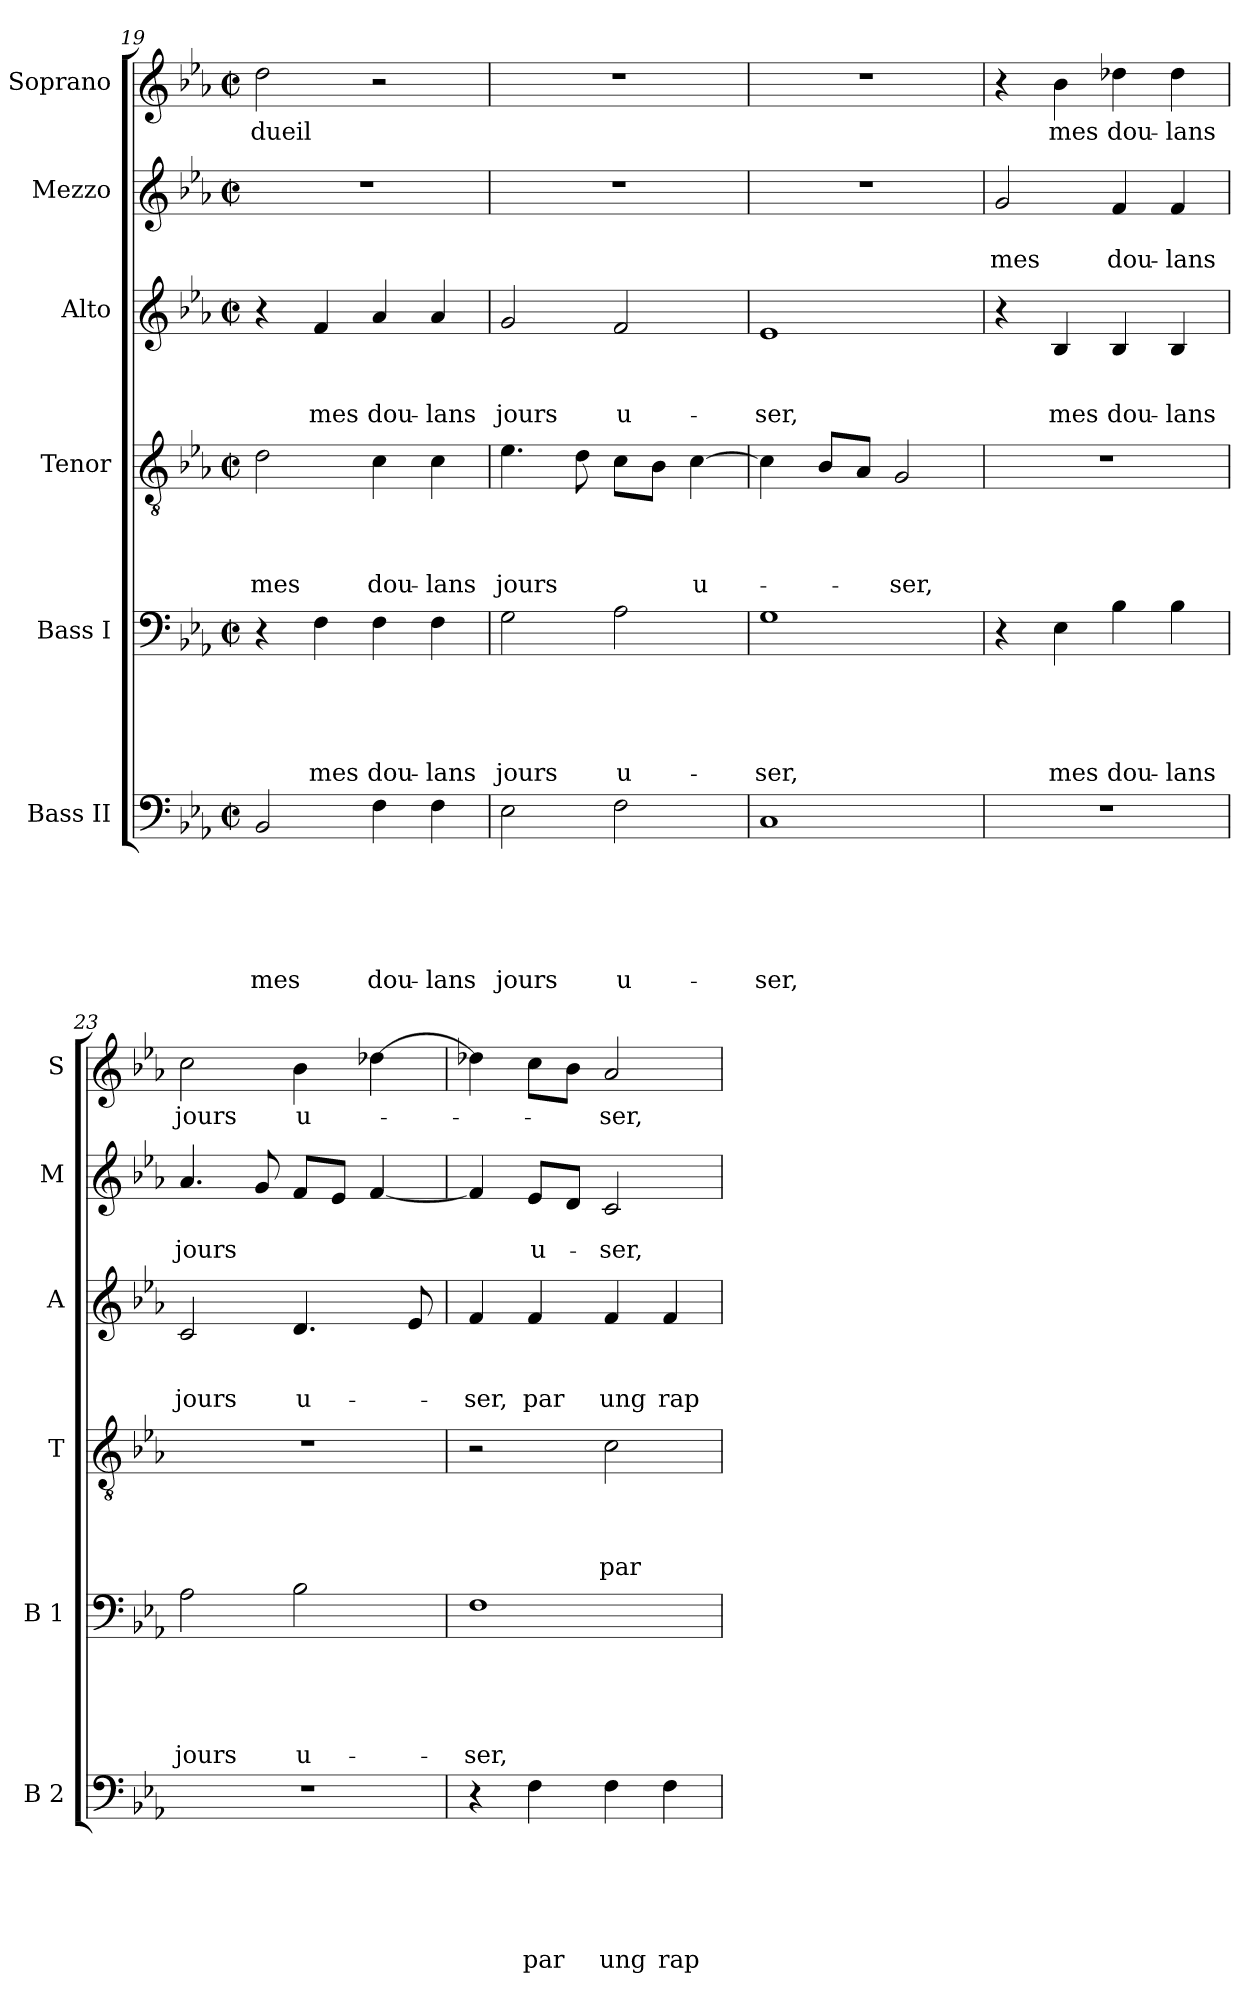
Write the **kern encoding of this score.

**kern	**text	**text	**text	**text	**text	**text	**kern	**text	**text	**text	**text	**text	**kern	**text	**text	**text	**text	**kern	**text	**text	**text	**kern	**text	**text	**kern	**text
*part6	*part6	*part6	*part6	*part6	*part6	*part6	*part5	*part5	*part5	*part5	*part5	*part5	*part4	*part4	*part4	*part4	*part4	*part3	*part3	*part3	*part3	*part2	*part2	*part2	*part1	*part1
*staff6	*staff6	*staff6	*staff6	*staff6	*staff6	*staff6	*staff5	*staff5	*staff5	*staff5	*staff5	*staff5	*staff4	*staff4	*staff4	*staff4	*staff4	*staff3	*staff3	*staff3	*staff3	*staff2	*staff2	*staff2	*staff1	*staff1
*I"Bass II	*	*	*	*	*	*	*I"Bass I	*	*	*	*	*	*I"Tenor	*	*	*	*	*I"Alto	*	*	*	*I"Mezzo	*	*	*I"Soprano	*
*I'B 2	*	*	*	*	*	*	*I'B 1	*	*	*	*	*	*I'T	*	*	*	*	*I'A	*	*	*	*I'M	*	*	*I'S	*
*clefF4	*	*	*	*	*	*	*clefF4	*	*	*	*	*	*clefGv2	*	*	*	*	*clefG2	*	*	*	*clefG2	*	*	*clefG2	*
*k[b-e-a-]	*	*	*	*	*	*	*k[b-e-a-]	*	*	*	*	*	*k[b-e-a-]	*	*	*	*	*k[b-e-a-]	*	*	*	*k[b-e-a-]	*	*	*k[b-e-a-]	*
*E-:	*	*	*	*	*	*	*E-:	*	*	*	*	*	*E-:	*	*	*	*	*E-:	*	*	*	*E-:	*	*	*E-:	*
*M2/2	*	*	*	*	*	*	*M2/2	*	*	*	*	*	*M2/2	*	*	*	*	*M2/2	*	*	*	*M2/2	*	*	*M2/2	*
*met(c|)	*	*	*	*	*	*	*met(c|)	*	*	*	*	*	*met(c|)	*	*	*	*	*met(c|)	*	*	*	*met(c|)	*	*	*met(c|)	*
=19	=19	=19	=19	=19	=19	=19	=19	=19	=19	=19	=19	=19	=19	=19	=19	=19	=19	=19	=19	=19	=19	=19	=19	=19	=19	=19
!	!	!	!	!	!	!LO:LY:b	!	!	!	!	!	!	!	!	!	!	!LO:LY:b	!	!	!	!	!	!	!	!	!LO:LY:b
2BB-/	.	.	.	.	.	mes	4r	.	.	.	.	.	2d\	.	.	.	mes	4r	.	.	.	1r	.	.	2dd\	dueil
!	!	!	!	!	!	!	!	!	!	!	!	!LO:LY:b	!	!	!	!	!	!	!	!	!LO:LY:b	!	!	!	!	!
.	.	.	.	.	.	.	4F\	.	.	.	.	mes	.	.	.	.	.	4f/	.	.	mes	.	.	.	.	.
!	!	!	!	!	!	!LO:LY:b	!	!	!	!	!	!LO:LY:b	!	!	!	!	!LO:LY:b	!	!	!	!LO:LY:b	!	!	!	!	!
4F\	.	.	.	.	.	dou-	4F\	.	.	.	.	dou-	4c\	.	.	.	dou-	4a-/	.	.	dou-	.	.	.	2r	.
!	!	!	!	!	!	!LO:LY:b	!	!	!	!	!	!LO:LY:b	!	!	!	!	!LO:LY:b	!	!	!	!LO:LY:b	!	!	!	!	!
4F\	.	.	.	.	.	-lans	4F\	.	.	.	.	-lans	4c\	.	.	.	-lans	4a-/	.	.	-lans	.	.	.	.	.
=20	=20	=20	=20	=20	=20	=20	=20	=20	=20	=20	=20	=20	=20	=20	=20	=20	=20	=20	=20	=20	=20	=20	=20	=20	=20	=20
!	!	!	!	!	!	!LO:LY:b	!	!	!	!	!	!LO:LY:b	!	!	!	!	!LO:LY:b	!	!	!	!LO:LY:b	!	!	!	!	!
2E-\	.	.	.	.	.	jours	2G\	.	.	.	.	jours	4.e-\	.	.	.	jours	2g/	.	.	jours	1r	.	.	1r	.
.	.	.	.	.	.	.	.	.	.	.	.	.	8d\	.	.	.	.	.	.	.	.	.	.	.	.	.
!	!	!	!	!	!	!LO:LY:b	!	!	!	!	!	!LO:LY:b	!	!	!	!	!	!	!	!	!LO:LY:b	!	!	!	!	!
2F\	.	.	.	.	.	u-	2A-\	.	.	.	.	u-	8c\L	.	.	.	.	2f/	.	.	u-	.	.	.	.	.
.	.	.	.	.	.	.	.	.	.	.	.	.	8B-\J	.	.	.	.	.	.	.	.	.	.	.	.	.
!	!	!	!	!	!	!	!	!	!	!	!	!	!	!	!	!	!LO:LY:b	!	!	!	!	!	!	!	!	!
.	.	.	.	.	.	.	.	.	.	.	.	.	[>4c\	.	.	.	u-	.	.	.	.	.	.	.	.	.
=21	=21	=21	=21	=21	=21	=21	=21	=21	=21	=21	=21	=21	=21	=21	=21	=21	=21	=21	=21	=21	=21	=21	=21	=21	=21	=21
!	!	!	!	!	!	!LO:LY:b	!	!	!	!	!	!LO:LY:b	!	!	!	!	!	!	!	!	!LO:LY:b	!	!	!	!	!
1C	.	.	.	.	.	-ser,	1G	.	.	.	.	-ser,	4c\]	.	.	.	.	1e-	.	.	-ser,	1r	.	.	1r	.
.	.	.	.	.	.	.	.	.	.	.	.	.	8B-/L	.	.	.	.	.	.	.	.	.	.	.	.	.
.	.	.	.	.	.	.	.	.	.	.	.	.	8A-/J	.	.	.	.	.	.	.	.	.	.	.	.	.
!	!	!	!	!	!	!	!	!	!	!	!	!	!	!	!	!	!LO:LY:b	!	!	!	!	!	!	!	!	!
.	.	.	.	.	.	.	.	.	.	.	.	.	2G/	.	.	.	-ser,	.	.	.	.	.	.	.	.	.
=22	=22	=22	=22	=22	=22	=22	=22	=22	=22	=22	=22	=22	=22	=22	=22	=22	=22	=22	=22	=22	=22	=22	=22	=22	=22	=22
!	!	!	!	!	!	!	!	!	!	!	!	!	!	!	!	!	!	!	!	!	!	!	!	!LO:LY:b	!	!
1r	.	.	.	.	.	.	4r	.	.	.	.	.	1r	.	.	.	.	4r	.	.	.	2g/	.	mes	4r	.
!	!	!	!	!	!	!	!	!	!	!	!	!LO:LY:b	!	!	!	!	!	!	!	!	!LO:LY:b	!	!	!	!	!LO:LY:b
.	.	.	.	.	.	.	4E-\	.	.	.	.	mes	.	.	.	.	.	4B-/	.	.	mes	.	.	.	4b-\	mes
!	!	!	!	!	!	!	!	!	!	!	!	!LO:LY:b	!	!	!	!	!	!	!	!	!LO:LY:b	!	!	!LO:LY:b	!	!LO:LY:b
.	.	.	.	.	.	.	4B-\	.	.	.	.	dou-	.	.	.	.	.	4B-/	.	.	dou-	4f/	.	dou-	4dd-X\	dou-
!	!	!	!	!	!	!	!	!	!	!	!	!LO:LY:b	!	!	!	!	!	!	!	!	!LO:LY:b	!	!	!LO:LY:b	!	!LO:LY:b
.	.	.	.	.	.	.	4B-\	.	.	.	.	-lans	.	.	.	.	.	4B-/	.	.	-lans	4f/	.	-lans	4dd-\	-lans
=23	=23	=23	=23	=23	=23	=23	=23	=23	=23	=23	=23	=23	=23	=23	=23	=23	=23	=23	=23	=23	=23	=23	=23	=23	=23	=23
!	!	!	!	!	!	!	!	!	!	!	!	!LO:LY:b	!	!	!	!	!	!	!	!	!LO:LY:b	!	!	!LO:LY:b	!	!LO:LY:b
1r	.	.	.	.	.	.	2A-\	.	.	.	.	jours	1r	.	.	.	.	2c/	.	.	jours	4.a-/	.	jours	2cc\	jours
.	.	.	.	.	.	.	.	.	.	.	.	.	.	.	.	.	.	.	.	.	.	8g/	.	.	.	.
!	!	!	!	!	!	!	!	!	!	!	!	!LO:LY:b	!	!	!	!	!	!	!	!	!LO:LY:b	!	!	!	!	!LO:LY:b
.	.	.	.	.	.	.	2B-\	.	.	.	.	u-	.	.	.	.	.	4.d/	.	.	u-	8f/L	.	.	4b-\	u-
.	.	.	.	.	.	.	.	.	.	.	.	.	.	.	.	.	.	.	.	.	.	8e-/J	.	.	.	.
.	.	.	.	.	.	.	.	.	.	.	.	.	.	.	.	.	.	.	.	.	.	[>4f/	.	.	[>4dd-X\	.
.	.	.	.	.	.	.	.	.	.	.	.	.	.	.	.	.	.	8e-/	.	.	.	.	.	.	.	.
!!LO:PB:g=z
=24	=24	=24	=24	=24	=24	=24	=24	=24	=24	=24	=24	=24	=24	=24	=24	=24	=24	=24	=24	=24	=24	=24	=24	=24	=24	=24
!	!	!	!	!	!	!	!	!	!	!	!	!LO:LY:b	!	!	!	!	!	!	!	!	!LO:LY:b	!	!	!	!	!
4r	.	.	.	.	.	.	1F	.	.	.	.	-ser,	2r	.	.	.	.	4f/	.	.	-ser,	4f/]	.	.	4dd-X\]	.
!	!	!	!	!	!	!LO:LY:b	!	!	!	!	!	!	!	!	!	!	!	!	!	!	!LO:LY:b	!	!	!LO:LY:b	!	!
4F\	.	.	.	.	.	par	.	.	.	.	.	.	.	.	.	.	.	4f/	.	.	par	8e-/L	.	u-	8cc\L	.
.	.	.	.	.	.	.	.	.	.	.	.	.	.	.	.	.	.	.	.	.	.	8d/J	.	.	8b-\J	.
!	!	!	!	!	!	!LO:LY:b	!	!	!	!	!	!	!	!	!	!	!LO:LY:b	!	!	!	!LO:LY:b	!	!	!LO:LY:b	!	!LO:LY:b
4F\	.	.	.	.	.	ung	.	.	.	.	.	.	2c\	.	.	.	par	4f/	.	.	ung	2c/	.	-ser,	2a-/	-ser,
!	!	!	!	!	!	!LO:LY:b	!	!	!	!	!	!	!	!	!	!	!	!	!	!	!LO:LY:b	!	!	!	!	!
4F\	.	.	.	.	.	rap	.	.	.	.	.	.	.	.	.	.	.	4f/	.	.	rap-	.	.	.	.	.
=	=	=	=	=	=	=	=	=	=	=	=	=	=	=	=	=	=	=	=	=	=	=	=	=	=	=
*-	*-	*-	*-	*-	*-	*-	*-	*-	*-	*-	*-	*-	*-	*-	*-	*-	*-	*-	*-	*-	*-	*-	*-	*-	*-	*-
